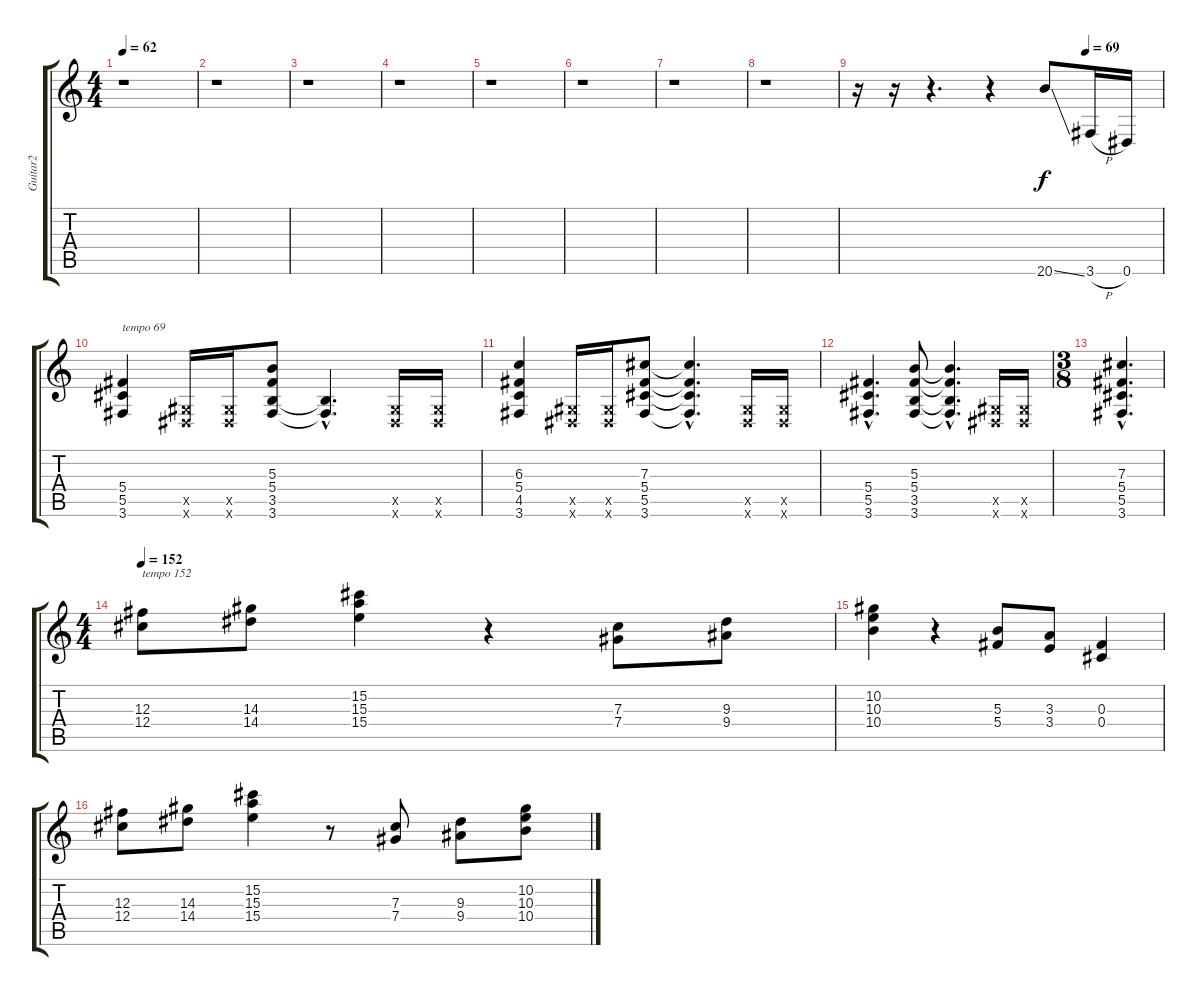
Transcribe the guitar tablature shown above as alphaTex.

\track ("Guitar2" "Guitar2") {instrument distortionguitar}
\staff {score tabs}
\tuning (Eb4 Bb3 Gb3 Db3 Ab2 Eb2) {hide}
\ts (4 4)
\tempo 62
\clef g2
\ks c
r.1{dy f instrument distortionguitar} |
r.1 |
r.1 |
r.1 |
r.1 |
r.1 |
r.1 |
r.1 |
\tempo (69 0.75)
r.16 r.16 r.4{d} r.4 20.6{ss}.8 3.6{h}.16 0.6.16 |
(5.4 5.5 3.6).4{txt "tempo 69"} (0.5{x} 0.6{x}).16 (0.5{x} 0.6{x}).16 (5.3 5.4 3.5 3.6).8 (3.5{hac t} 3.6{hac t}).4{d} (0.5{x} 0.6{x}).16 (0.5{x} 0.6{x}).16 |
(6.3 5.4 4.5 3.6).4 (0.5{x} 0.6{x}).16 (0.5{x} 0.6{x}).16 (7.3 5.4 5.5 3.6).8 (7.3{hac t} 5.4{hac t} 5.5{hac t} 3.6{hac t}).4{d} (0.5{x} 0.6{x}).16 (0.5{x} 0.6{x}).16 |
(5.4{hac} 5.5{hac} 3.6{hac}).4{d} (5.3 5.4 3.5 3.6).8 (5.3{hac t} 5.4{hac t} 3.5{hac t} 3.6{hac t}).4{d} (0.5{x} 0.6{x}).16 (0.5{x} 0.6{x}).16 |
\ts (3 8)
(7.3{hac} 5.4{hac} 5.5{hac} 3.6{hac}).4{d} |
\ts (4 4)
\tempo 152
(12.3 12.4).8{txt "tempo 152"} (14.3 14.4).8 (15.2 15.3 15.4).4 r.4 (7.3 7.4).8 (9.3 9.4).8 |
(10.2 10.3 10.4).4 r.4 (5.3 5.4).8 (3.3 3.4).8 (0.3 0.4).4 |
(12.3 12.4).8 (14.3 14.4).8 (15.2 15.3 15.4).4 r.8 (7.3 7.4).8 (9.3 9.4).8 (10.2 10.3 10.4).8
